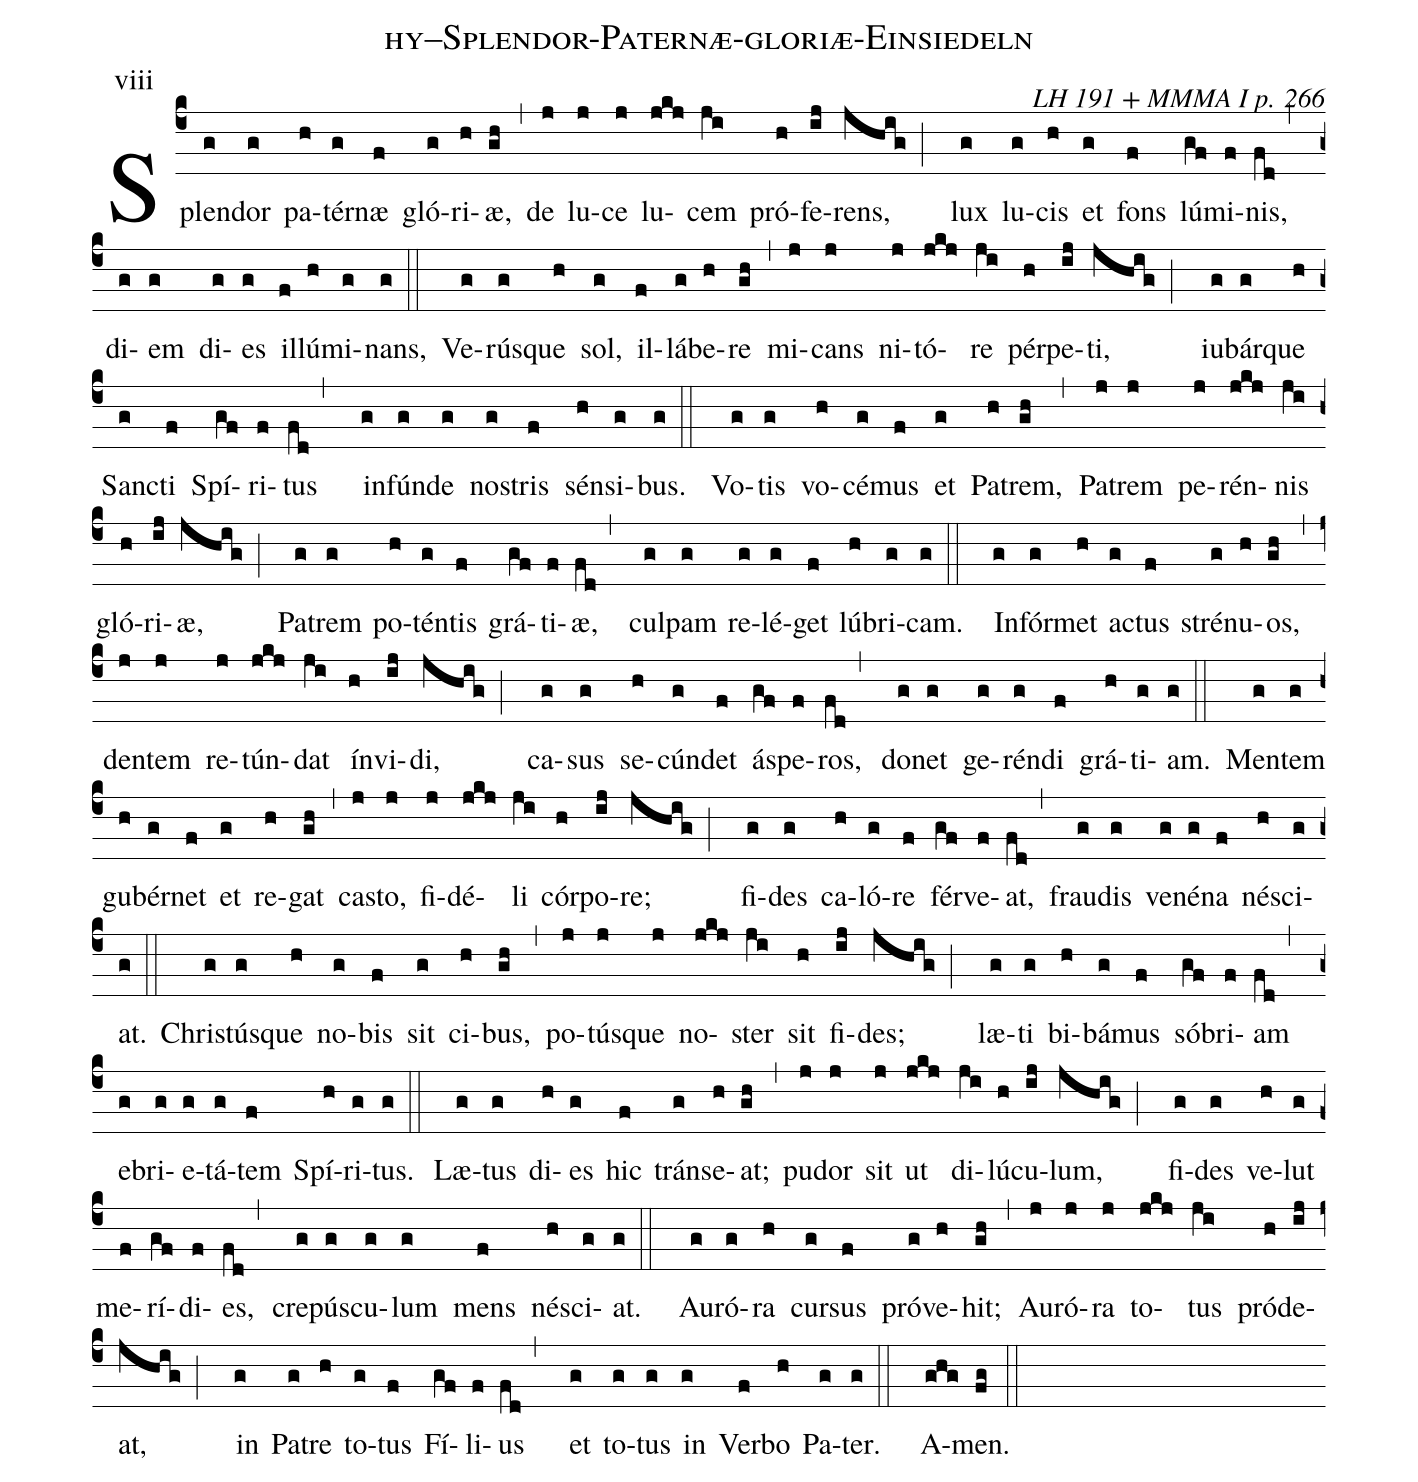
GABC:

name: hy--Splendor-Paternæ-gloriæ-Einsiedeln;
commentary: LH 191 + MMMA I p. 266;
annotation: viii;
%%
(c4)Splen(g)dor(g) pa(h)tér(g)næ(f) gló(g)ri(h)æ,(gh) (,)
de(j) lu(j)ce(j) lu(jkj)cem(ji) pró(h)fe(ij)rens,(jhig;)
lux(g) lu(g)cis(h) et(g) fons(f) lú(gf)mi(f)nis,(fd,)
di(g)em(g) di(g)es(g) il(f)lú(h)mi(g)nans,(g::)
Ve(g)rús(g)que(h) sol,(g) il(f)lá(g)be(h)re(gh) (,)
mi(j)cans(j) ni(j)tó(jkj)re(ji) pér(h)pe(ij)ti,(jhig;)
iu(g)bár(g)que(h) San(g)cti(f) Spí(gf)ri(f)tus(fd,)
in(g)fún(g)de(g) no(g)stris(f) sén(h)si(g)bus.(g::)
Vo(g)tis(g) vo(h)cé(g)mus(f) et(g) Pa(h)trem,(gh) (,)
Pa(j)trem(j) pe(j)rén(jkj)nis(ji) gló(h)ri(ij)æ,(jhig;)
Pa(g)trem(g) po(h)tén(g)tis(f) grá(gf)ti(f)æ,(fd,)
cul(g)pam(g) re(g)lé(g)get(f) lú(h)bri(g)cam.(g::)
In(g)fór(g)met(h) a(g)ctus(f) stré(g)nu(h)os,(gh) (,)
den(j)tem(j) re(j)tún(jkj)dat(ji) ín(h)vi(ij)di,(jhig;)
ca(g)sus(g) se(h)cún(g)det(f) á(gf)spe(f)ros,(fd,)
do(g)net(g) ge(g)rén(g)di(f) grá(h)ti(g)am.(g::)
Men(g)tem(g) gu(h)bér(g)net(f) et(g) re(h)gat(gh) (,)
ca(j)sto,(j) fi(j)dé(jkj)li(ji) cór(h)po(ij)re;(jhig;)
fi(g)des(g) ca(h)ló(g)re(f) fér(gf)ve(f)at,(fd,)
frau(g)dis(g) ve(g)né(g)na(f) né(h)sci(g)at.(g::)
Chri(g)stús(g)que(h) no(g)bis(f) sit(g) ci(h)bus,(gh) (,)
po(j)tús(j)que(j) no(jkj)ster(ji) sit(h) fi(ij)des;(jhig;)
læ(g)ti(g) bi(h)bá(g)mus(f) só(gf)bri(f)am(fd,)
e(g)bri(g)e(g)tá(g)tem(f) Spí(h)ri(g)tus.(g::)
Læ(g)tus(g) di(h)es(g) hic(f) trán(g)se(h)at;(gh) (,)
pu(j)dor(j) sit(j) ut(jkj) di(ji)lú(h)cu(ij)lum,(jhig;)
fi(g)des(g) ve(h)lut(g) me(f)rí(gf)di(f)es,(fd,)
cre(g)pú(g)scu(g)lum(g) mens(f) né(h)sci(g)at.(g::)
Au(g)ró(g)ra(h) cur(g)sus(f) pró(g)ve(h)hit;(gh) (,)
Au(j)ró(j)ra(j) to(jkj)tus(ji) pró(h)de(ij)at,(jhig;)
in(g) Pa(g)tre(h) to(g)tus(f) Fí(gf)li(f)us(fd,)
et(g) to(g)tus(g) in(g) Ver(f)bo(h) Pa(g)ter.(g::)
A(ghg)men.(fg) (::)
